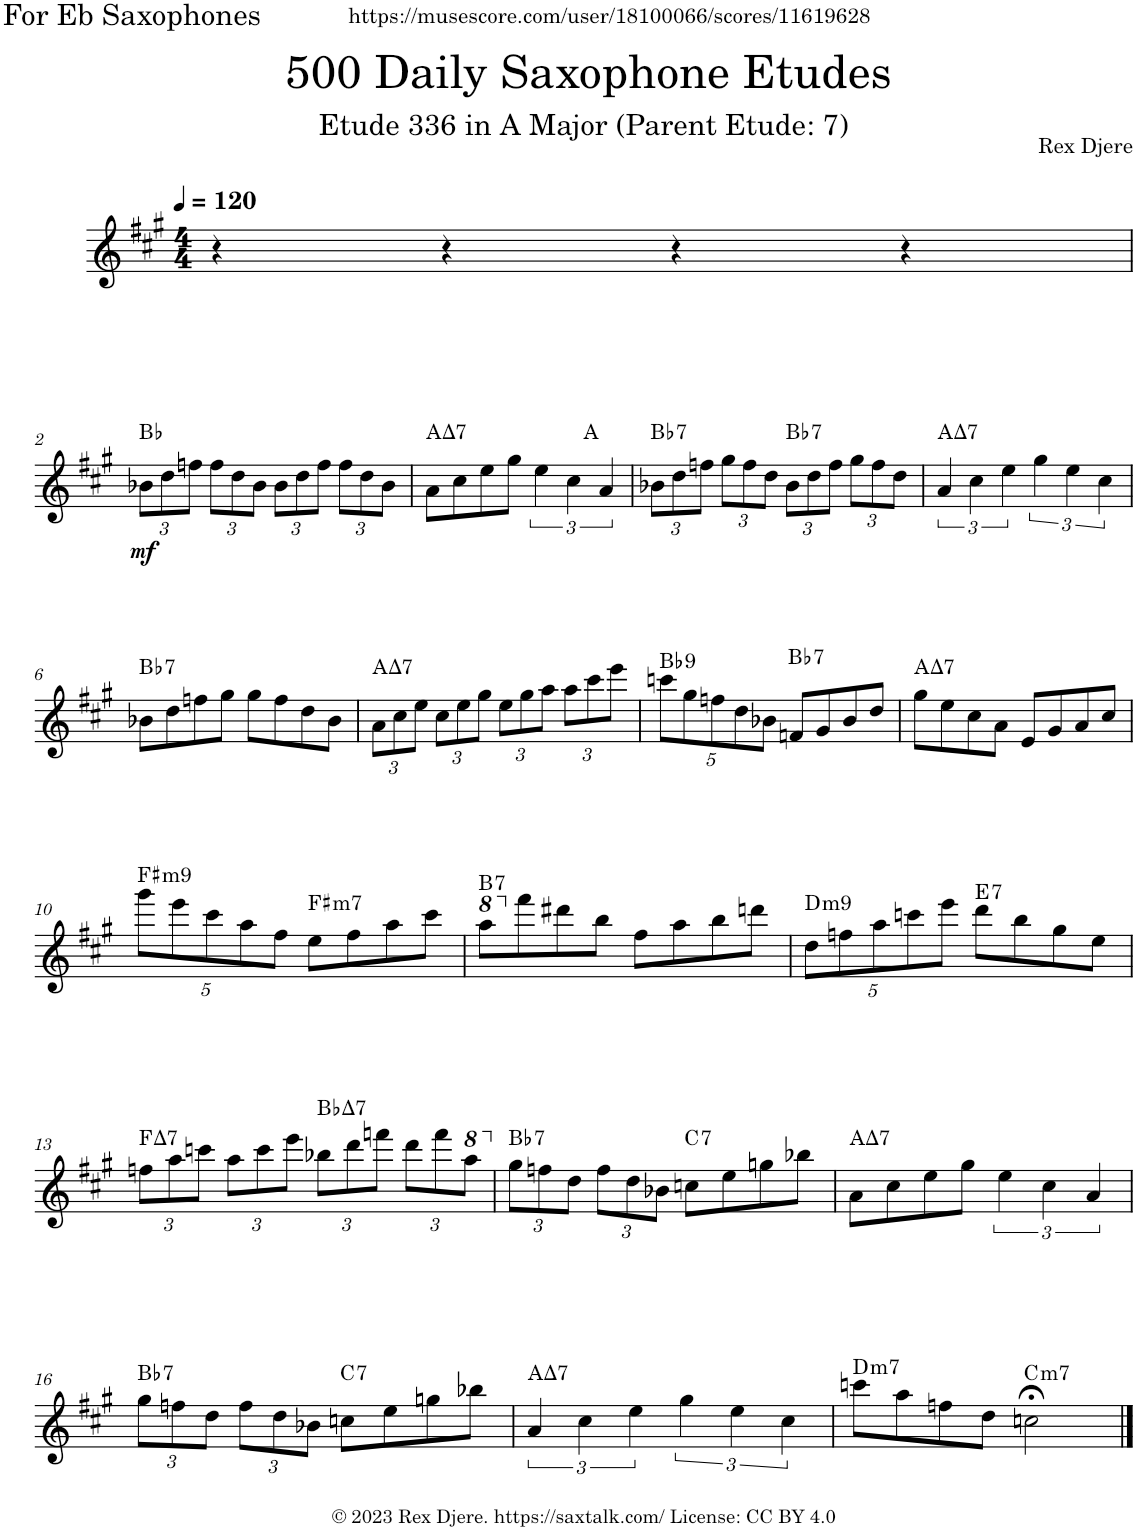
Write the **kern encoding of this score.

**kern	**dynam	**harte
*part1	*part1	*part1
*staff1	*staff1	*
*I"Alto Saxophone	*	*
*I'A. Sax.	*	*
*clefG2	*	*
*Trd5c9	*	*
*k[f#c#g#]	*	*
*M4/4	*	*
*MM120	*	*
=1	=1	=1
4r	.	.
4r	.	.
4r	.	.
4r	.	.
!!LO:LB:g=z
=2	=2	=2
*Xbrackettup	*	*
!	!LO:DY:b	!
12b-X\L	mf	Bb:maj
12dd\	.	.
12ffn\J	.	.
12ff\L	.	.
12dd\	.	.
12b-\J	.	.
12b-\L	.	.
12dd\	.	.
12ff\J	.	.
12ff\L	.	.
12dd\	.	.
12b-\J	.	.
=3	=3	=3
!	!	!LO:H:kt=7
*^	*	*
8a\L	2.ryy	.	A:maj7
8cc#\	.	.	.
8ee\	.	.	.
8gg#\J	.	.	.
*brackettup	*	*	*
6ee\	.	.	.
6cc#\	.	.	.
.	4ryy	.	A:maj
6a/	.	.	.
*v	*v	*	*
=4	=4	=4
*Xbrackettup	*	*
*^	*	*
!	!	!	!LO:H:kt=7
*v	*v	*	*
12b-X\L	.	Bb:7
12dd\	.	.
12ffn\J	.	.
12gg#\L	.	.
12ff\	.	.
12dd\J	.	.
!	!	!LO:H:kt=7
12b-\L	.	Bb:7
12dd\	.	.
12ff\J	.	.
12gg#\L	.	.
12ff\	.	.
12dd\J	.	.
=5	=5	=5
*brackettup	*	*
!	!	!LO:H:kt=7
6a/	.	A:maj7
6cc#\	.	.
6ee\	.	.
6gg#\	.	.
6ee\	.	.
6cc#\	.	.
!!LO:LB:g=z
=6	=6	=6
!	!	!LO:H:kt=7
8b-X\L	.	Bb:7
8dd\	.	.
8ffn\	.	.
8gg#\J	.	.
8gg#\L	.	.
8ff\	.	.
8dd\	.	.
8b-\J	.	.
=7	=7	=7
*Xbrackettup	*	*
!	!	!LO:H:kt=7
12a\L	.	A:maj7
12cc#\	.	.
12ee\J	.	.
12cc#\L	.	.
12ee\	.	.
12gg#\J	.	.
12ee\L	.	.
12gg#\	.	.
12aa\J	.	.
12aa\L	.	.
12ccc#\	.	.
12eee\J	.	.
=8	=8	=8
!	!	!LO:H:kt=9
10cccn\L	.	Bb:9
10gg#\	.	.
10ffn\	.	.
10dd\	.	.
10b-X\J	.	.
!	!	!LO:H:kt=7
8fn/L	.	Bb:7
8g#/	.	.
8b-/	.	.
8dd/J	.	.
=9	=9	=9
!	!	!LO:H:kt=7
8gg#\L	.	A:maj7
8ee\	.	.
8cc#\	.	.
8a\J	.	.
8e/L	.	.
8g#/	.	.
8a/	.	.
8cc#/J	.	.
!!LO:LB:g=z
=10	=10	=10
!	!	!LO:H:kt=m9
10ggg#\L	.	F#:min9
10eee\	.	.
10ccc#\	.	.
10aa\	.	.
10ff#\J	.	.
!	!	!LO:H:kt=m7
8ee\L	.	F#:min7
8ff#\	.	.
8aa\	.	.
8ccc#\J	.	.
=11	=11	=11
*8va	*	*
!	!	!LO:H:kt=7
8aaa\L	.	B:7
*X8va	*	*
8fff#\	.	.
8ddd#X\	.	.
8bb\J	.	.
8ff#\L	.	.
8aa\	.	.
8bb\	.	.
8dddn\J	.	.
=12	=12	=12
!	!	!LO:H:kt=m9
10dd\L	.	D:min9
10ffn\	.	.
10aa\	.	.
10cccn\	.	.
10eee\J	.	.
!	!	!LO:H:kt=7
8ddd\L	.	E:7
8bb\	.	.
8gg#\	.	.
8ee\J	.	.
!!LO:LB:g=z
=13	=13	=13
!	!	!LO:H:kt=7
12ffn\L	.	F:maj7
12aa\	.	.
12cccn\J	.	.
12aa\L	.	.
12ccc\	.	.
12eee\J	.	.
!	!	!LO:H:kt=7
12bb-X\L	.	Bb:maj7
12ddd\	.	.
12fffn\J	.	.
12ddd\L	.	.
12fff\	.	.
*8va	*	*
12aaa\J	.	.
=14	=14	=14
*X8va	*	*
!	!	!LO:H:kt=7
12gg#\L	.	Bb:7
12ffn\	.	.
12dd\J	.	.
12ff\L	.	.
12dd\	.	.
12b-X\J	.	.
!	!	!LO:H:kt=7
8ccn\L	.	C:7
8ee\	.	.
8ggn\	.	.
8bb-X\J	.	.
=15	=15	=15
!	!	!LO:H:kt=7
8a\L	.	A:maj7
8cc#\	.	.
8ee\	.	.
8gg#\J	.	.
*brackettup	*	*
6ee\	.	.
6cc#\	.	.
6a/	.	.
!!LO:LB:g=z
=16	=16	=16
*Xbrackettup	*	*
!	!	!LO:H:kt=7
12gg#\L	.	Bb:7
12ffn\	.	.
12dd\J	.	.
12ff\L	.	.
12dd\	.	.
12b-X\J	.	.
!	!	!LO:H:kt=7
8ccn\L	.	C:7
8ee\	.	.
8ggn\	.	.
8bb-X\J	.	.
=17	=17	=17
*brackettup	*	*
!	!	!LO:H:kt=7
6a/	.	A:maj7
6cc#\	.	.
6ee\	.	.
6gg#\	.	.
6ee\	.	.
6cc#\	.	.
=18	=18	=18
!	!	!LO:H:kt=m7
8cccn\L	.	D:min7
8aa\	.	.
8ffn\	.	.
8dd\J	.	.
!	!	!LO:H:kt=m7
2ccn;<\	.	C:min7
==	==	==
*-	*-	*-
